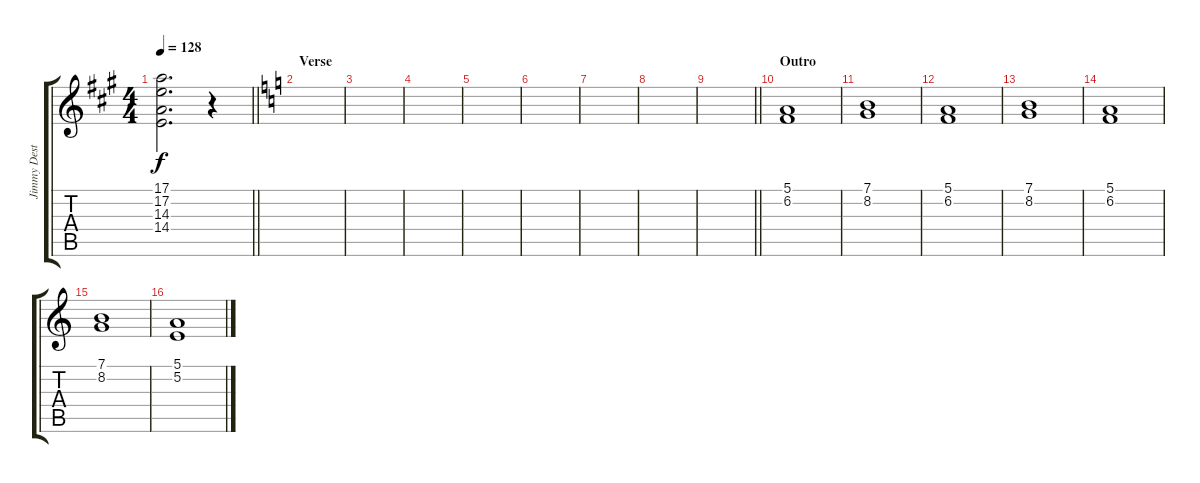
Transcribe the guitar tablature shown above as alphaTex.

\track ("Jimmy Destri" "Jimmy Dest") {instrument fx1rain}
\staff {score tabs}
\tuning (E4 B3 G3 D3 A2 E2) {hide}
\ts (4 4)
\tempo 128
\clef g2
\barLineRight lightlight
\ks a
(17.1 17.2 14.3 14.4).2{d dy f} r.4 |
\section ("" "Verse")
\ks c
|
|
|
|
|
|
|
\barLineRight lightlight
|
\section ("" "Outro")
(5.1 6.2).1{volume 8 instrument lead6voice} |
(7.1 8.2).1 |
(5.1 6.2).1 |
(7.1 8.2).1 |
(5.1 6.2).1 |
(7.1 8.2).1 |
(5.1 5.2).1
